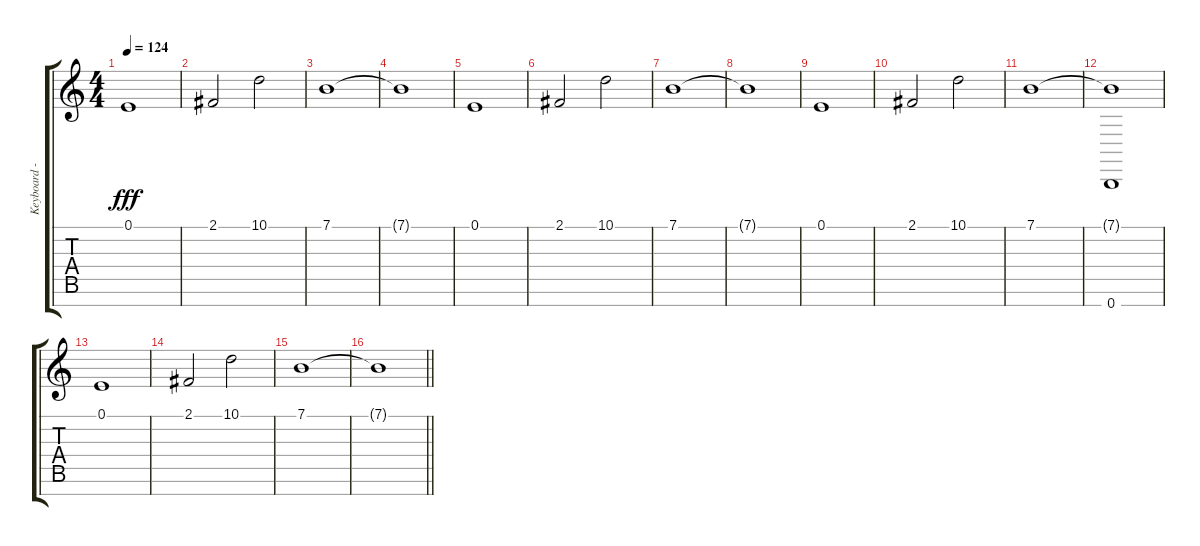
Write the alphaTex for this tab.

\track ("Keyboard - Ac. Piano (Ctulhu)" "Keyboard -") {instrument brightacousticpiano}
\staff {score tabs}
\tuning (E4 B3 G3 D3 A2 E2 B1) {hide}
\ts (4 4)
\tempo 124
\clef g2
\ks c
0.1.1{dy fff} |
2.1.2 10.1.2 |
7.1.1 |
7.1{t}.1 |
0.1.1 |
2.1.2 10.1.2 |
7.1.1 |
7.1{t}.1 |
0.1.1 |
2.1.2 10.1.2 |
7.1.1 |
(7.1{t} 0.7).1 |
0.1.1 |
2.1.2 10.1.2 |
7.1.1 |
\barLineRight lightlight
7.1{t}.1
